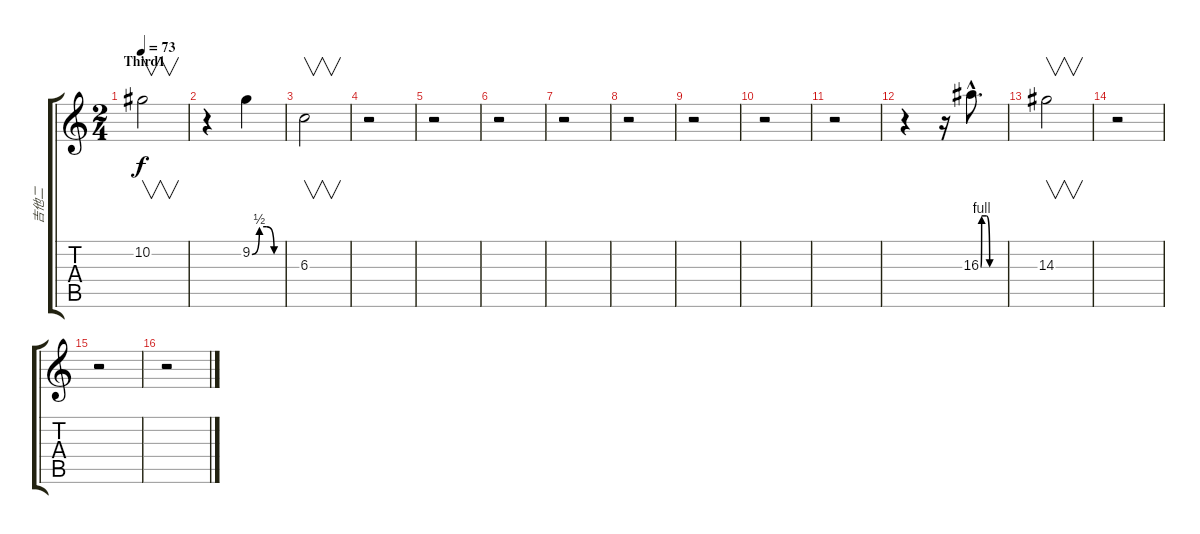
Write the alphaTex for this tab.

\track ("吉他二" "吉他二") {instrument overdrivenguitar}
\staff {score tabs}
\tuning (Eb4 Bb3 Gb3 Db3 Ab2 Eb2) {hide}
\ts (2 4)
\section ("" "Third1")
\tempo 73
\clef g2
\ks c
10.2.2{v dy f} |
r.4 9.2{be (custom 0 0 15 2 30 2 45 0 60 0)}.4 |
6.3.2{v} |
r.2 |
r.2 |
r.2 |
r.2 |
r.2 |
r.2 |
r.2 |
r.2 |
r.4 r.16 16.3{be (custom 0 0 2 4 15 4 23 0 60 0) hac}.8{d} |
14.3.2{v} |
r.2 |
r.2 |
r.2
